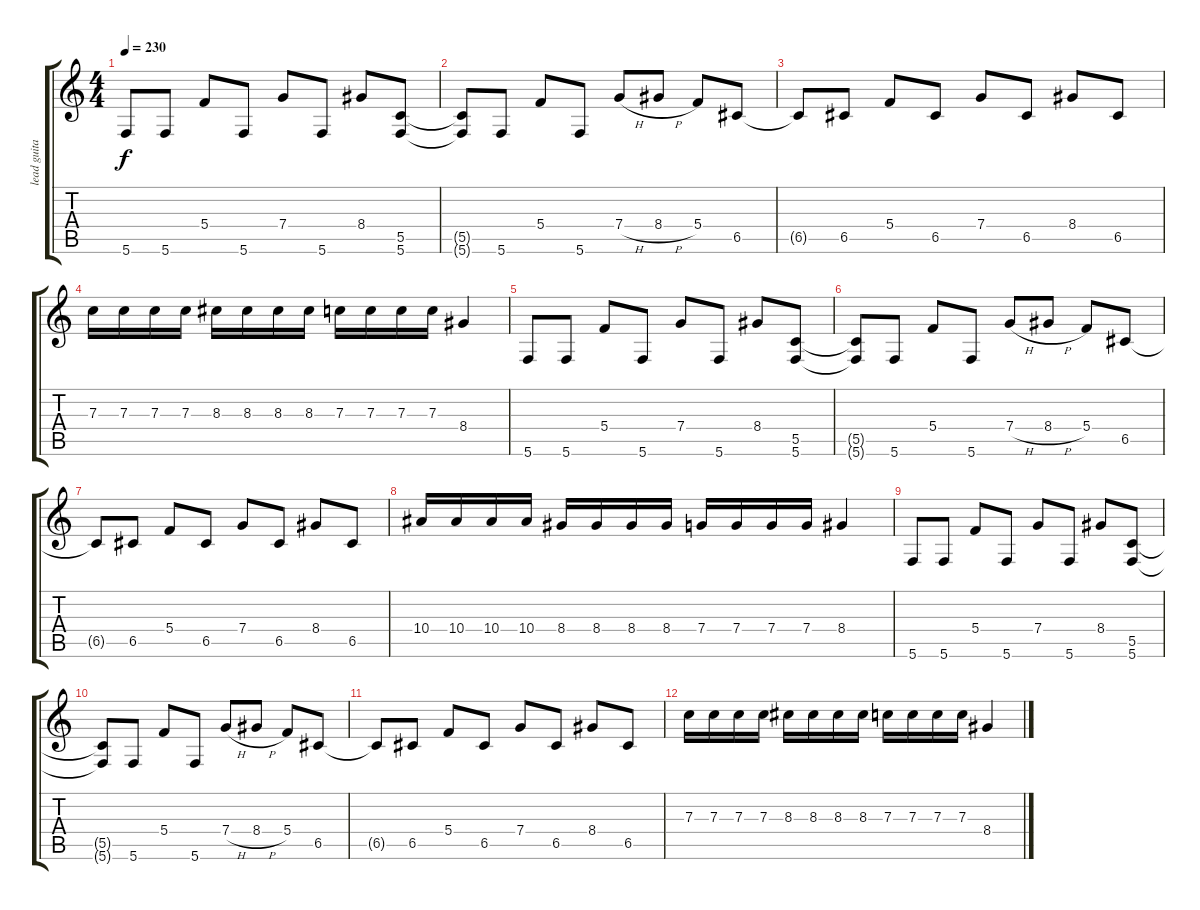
\track ("lead guitar" "lead guita") {instrument distortionguitar}
\staff {score tabs}
\tuning (D4 A3 F3 C3 G2 C2) {hide}
\ts (4 4)
\tempo 230
\clef g2
\ks c
5.6.8{dy f} 5.6.8 5.4.8 5.6.8 7.4.8 5.6.8 8.4.8 (5.5 5.6).8 |
(5.5{t} 5.6{t}).8 5.6.8 5.4.8 5.6.8 7.4{h}.8 8.4{h}.8 5.4.8 6.5.8 |
6.5{t}.8 6.5.8 5.4.8 6.5.8 7.4.8 6.5.8 8.4.8 6.5.8 |
7.3.16 7.3.16 7.3.16 7.3.16 8.3.16 8.3.16 8.3.16 8.3.16 7.3.16 7.3.16 7.3.16 7.3.16 8.4.4 |
5.6.8 5.6.8 5.4.8 5.6.8 7.4.8 5.6.8 8.4.8 (5.5 5.6).8 |
(5.5{t} 5.6{t}).8 5.6.8 5.4.8 5.6.8 7.4{h}.8 8.4{h}.8 5.4.8 6.5.8 |
6.5{t}.8 6.5.8 5.4.8 6.5.8 7.4.8 6.5.8 8.4.8 6.5.8 |
10.4.16 10.4.16 10.4.16 10.4.16 8.4.16 8.4.16 8.4.16 8.4.16 7.4.16 7.4.16 7.4.16 7.4.16 8.4.4 |
5.6.8 5.6.8 5.4.8 5.6.8 7.4.8 5.6.8 8.4.8 (5.5 5.6).8 |
(5.5{t} 5.6{t}).8 5.6.8 5.4.8 5.6.8 7.4{h}.8 8.4{h}.8 5.4.8 6.5.8 |
6.5{t}.8 6.5.8 5.4.8 6.5.8 7.4.8 6.5.8 8.4.8 6.5.8 |
7.3.16 7.3.16 7.3.16 7.3.16 8.3.16 8.3.16 8.3.16 8.3.16 7.3.16 7.3.16 7.3.16 7.3.16 8.4.4
